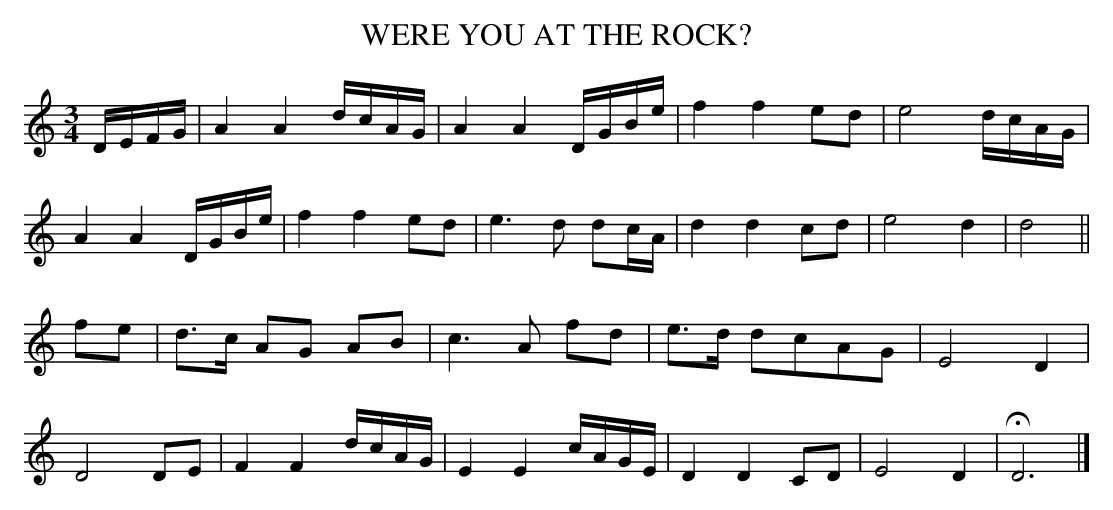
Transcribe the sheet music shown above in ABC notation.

X:1
T:WERE YOU AT THE ROCK?
Y:"slow and with feeling"
M:3/4
K:C
D/E/F/G/|A2A2 d/c/A/G/|A2A2 D/G/B/e/|f2f2ed|e4 d/c/A/G/|
A2A2 D/G/B/e/|f2f2 ed|e3d dc/A/|d2d2 cd|e4d2|d4||
fe|d>c AG AB|c3A fd|e>d dcAG|E4D2|
D4 DE|F2F2 d/c/A/G/|E2E2 c/A/G/E/|D2D2 CD|E4D2|HD6|]
